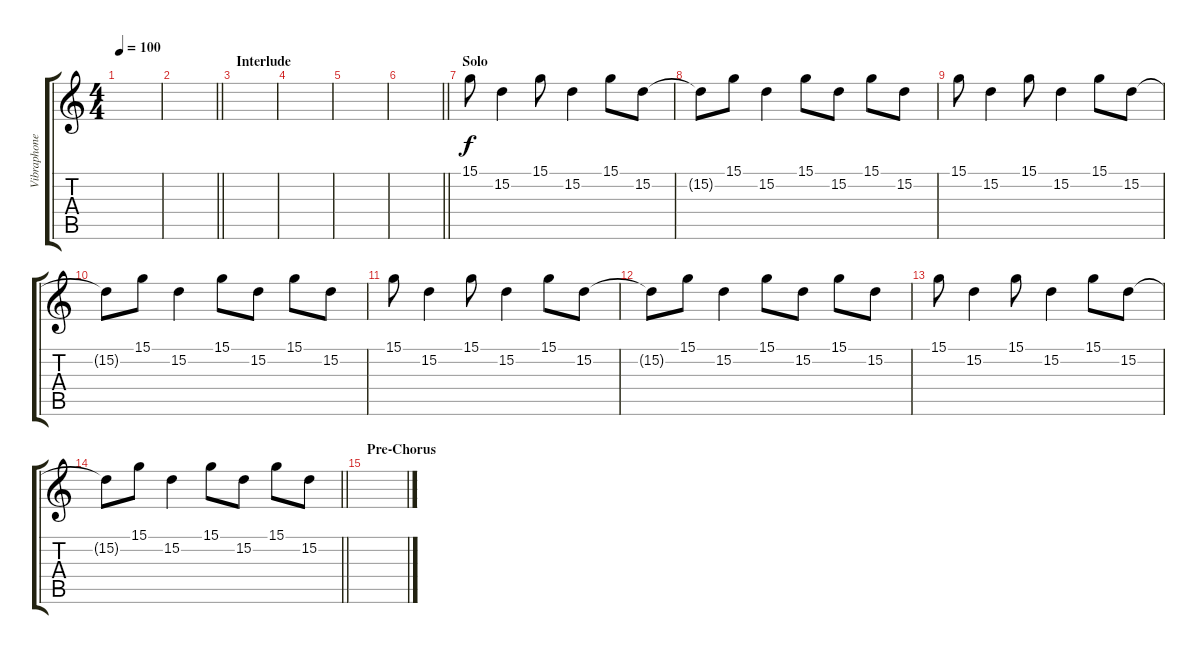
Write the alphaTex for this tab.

\track ("Vibraphone" "Vibraphone") {instrument vibraphone}
\staff {score tabs}
\tuning (E4 B3 G3 D3 A2 E2) {hide}
\ts (4 4)
\tempo 100
\clef g2
\ks c
|
\barLineRight lightlight
|
\section ("" "Interlude")
|
|
|
\barLineRight lightlight
|
\section ("" "Solo")
15.1.8 15.2.4 15.1.8 15.2.4 15.1.8 15.2.8 |
15.2{t}.8 15.1.8 15.2.4 15.1.8 15.2.8 15.1.8 15.2.8 |
15.1.8 15.2.4 15.1.8 15.2.4 15.1.8 15.2.8 |
15.2{t}.8 15.1.8 15.2.4 15.1.8 15.2.8 15.1.8 15.2.8 |
15.1.8 15.2.4 15.1.8 15.2.4 15.1.8 15.2.8 |
15.2{t}.8 15.1.8 15.2.4 15.1.8 15.2.8 15.1.8 15.2.8 |
15.1.8 15.2.4 15.1.8 15.2.4 15.1.8 15.2.8 |
\barLineRight lightlight
15.2{t}.8 15.1.8 15.2.4 15.1.8 15.2.8 15.1.8 15.2.8 |
\section ("" "Pre-Chorus")
